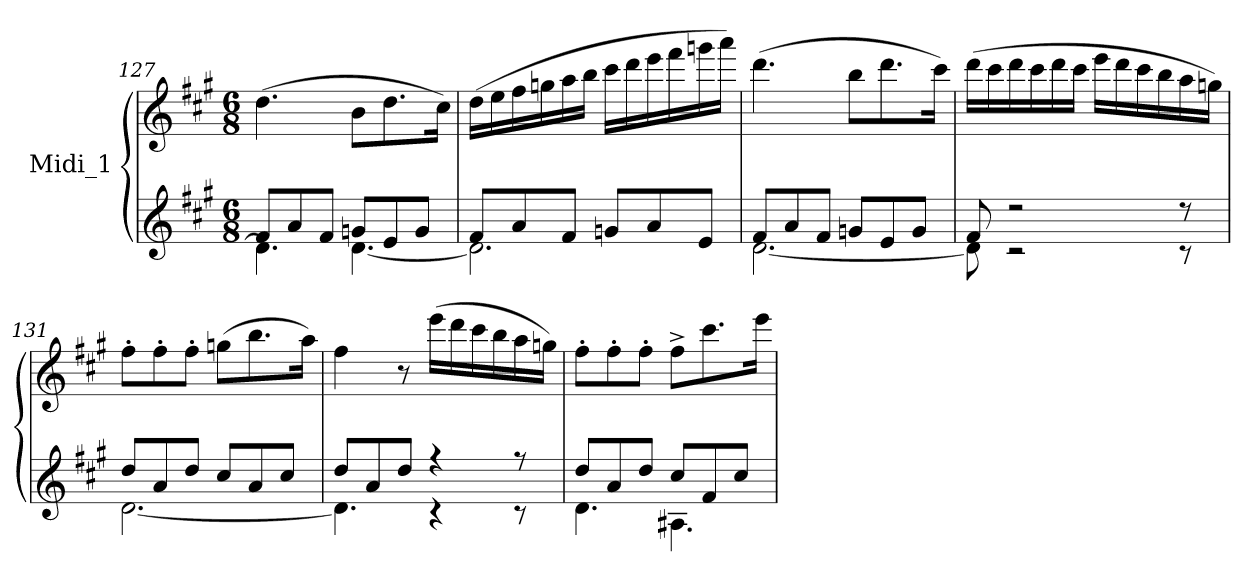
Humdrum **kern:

**kern	**kern
*part1	*part1
*staff2	*staff1
*I"Midi_1	*
*clefG2	*clefG2
*k[f#c#g#]	*k[f#c#g#]
*A:	*A:
*M6/8	*M6/8
=127	=127
*^	*
8f#/L	4.d\]	(>4.dd\
8a/	.	.
8f#/J	.	.
8gn/L	[4.d\	8b\L
8e/	.	8.dd\
8g/J	.	.
.	.	16cc#\Jk)
!!LO:LB:g=z
=128	=128	=128
8f#/L	2.d\]	(>16dd\LL
.	.	16ee\
8a/	.	16ff#\
.	.	16ggn\
8f#/J	.	16aa\
.	.	16bb\JJ
8gn/L	.	16ccc#\LL
.	.	16ddd\
8a/	.	16eee\
.	.	16fff#\
8e/J	.	16gggn\
.	.	16aaa\JJ)
=129	=129	=129
*	*	*MM85
8f#/L	[2.d\	(>4.ddd\
8a/	.	.
8f#/J	.	.
8gn/L	.	8bb\L
8e/	.	8.ddd\
8g/J	.	.
.	.	16ccc#\Jk)
=130	=130	=130
8f#/	8d\]	(>16ddd\LL
.	.	16ccc#\
2r	2r	16ddd\
.	.	16ccc#\
.	.	16ddd\
.	.	16ccc#\JJ
.	.	16eee\LL
.	.	16ddd\
.	.	16ccc#\
.	.	16bb\
8r	8r	16aa\
.	.	16ggn\JJ)
=131	=131	=131
8dd/L	[2.d\	8ff#'\L
8a/	.	8ff#'\
8dd/J	.	8ff#'\J
8cc#/L	.	(>8ggn\L
8a/	.	8.bb\
8cc#/J	.	.
.	.	16aa\Jk)
!!LO:LB:g=z
=132	=132	=132
8dd/L	4.d\]	4ff#\
8a/	.	.
8dd/J	.	8r
4r	4r	(>16eee\LL
.	.	16ddd\
.	.	16ccc#\
.	.	16bb\
8r	8r	16aa\
.	.	16ggn\JJ)
=133	=133	=133
8dd/L	4.d\	8ff#'\L
8a/	.	8ff#'\
8dd/J	.	8ff#'\J
8cc#/L	4.A#X\	8ff#^\L
8f#/	.	8.ccc#\
8cc#/J	.	.
.	.	16eee\Jk
*v	*v	*
=	=
*-	*-
